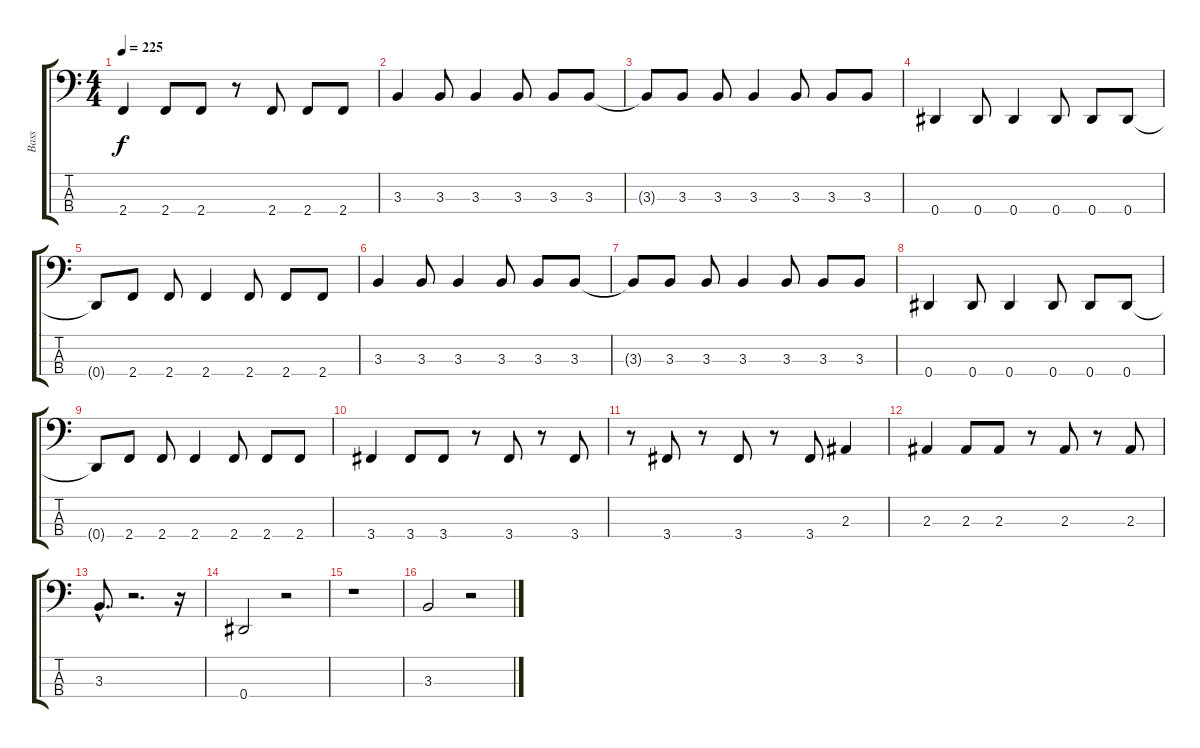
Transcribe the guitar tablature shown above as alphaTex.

\track ("Bass" "Bass") {instrument electricbasspick}
\staff {score tabs}
\tuning (Gb2 Db2 Ab1 Eb1) {hide}
\ts (4 4)
\tempo 225
\clef f4
\ks c
2.4.4{dy f} 2.4.8 2.4.8 r.8 2.4.8 2.4.8 2.4.8 |
3.3.4 3.3.8 3.3.4 3.3.8 3.3.8 3.3.8 |
3.3{t}.8 3.3.8 3.3.8 3.3.4 3.3.8 3.3.8 3.3.8 |
0.4.4 0.4.8 0.4.4 0.4.8 0.4.8 0.4.8 |
0.4{t}.8 2.4.8 2.4.8 2.4.4 2.4.8 2.4.8 2.4.8 |
3.3.4 3.3.8 3.3.4 3.3.8 3.3.8 3.3.8 |
3.3{t}.8 3.3.8 3.3.8 3.3.4 3.3.8 3.3.8 3.3.8 |
0.4.4 0.4.8 0.4.4 0.4.8 0.4.8 0.4.8 |
0.4{t}.8 2.4.8 2.4.8 2.4.4 2.4.8 2.4.8 2.4.8 |
3.4.4 3.4.8 3.4.8 r.8 3.4.8 r.8 3.4.8 |
r.8 3.4.8 r.8 3.4.8 r.8 3.4.8 2.3.4 |
2.3.4 2.3.8 2.3.8 r.8 2.3.8 r.8 2.3.8 |
3.3{hac}.8{d} r.2{d} r.16 |
0.4.2 r.2 |
r.1 |
3.3.2 r.2
